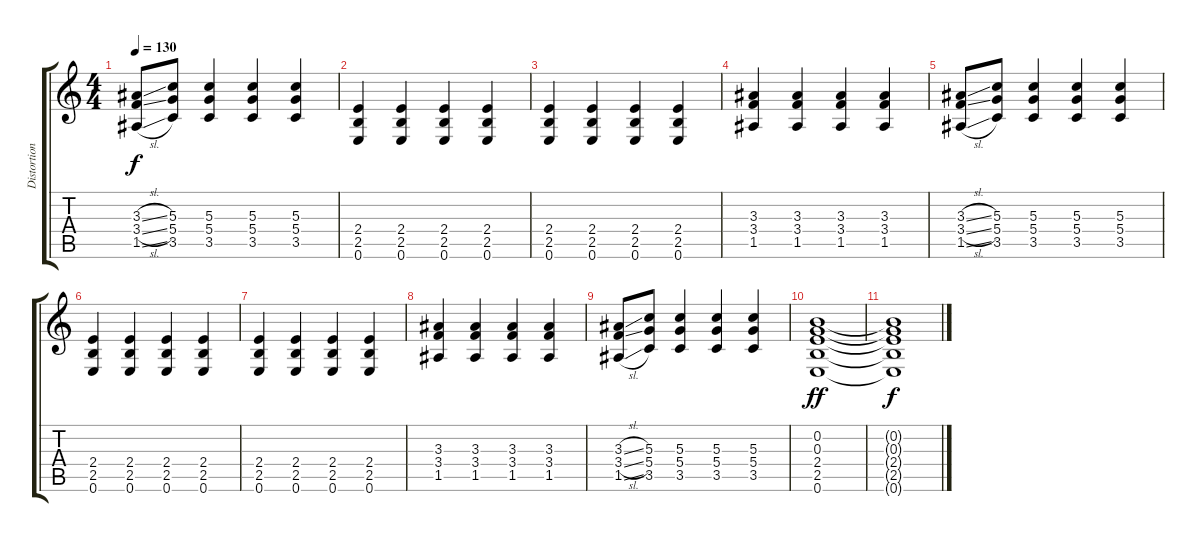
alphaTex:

\track ("Distortion Guitar 1" "Distortion") {instrument distortionguitar}
\staff {score tabs}
\tuning (E4 B3 G3 D3 A2 E2) {hide}
\ts (4 4)
\tempo 130
\clef g2
\ks c
(3.3{sl} 3.4{sl} 1.5{sl}).8{dy f} (5.3 5.4 3.5).8 (5.3 5.4 3.5).4 (5.3 5.4 3.5).4 (5.3 5.4 3.5).4 |
(2.4 2.5 0.6).4 (2.4 2.5 0.6).4 (2.4 2.5 0.6).4 (2.4 2.5 0.6).4 |
(2.4 2.5 0.6).4 (2.4 2.5 0.6).4 (2.4 2.5 0.6).4 (2.4 2.5 0.6).4 |
(3.3 3.4 1.5).4 (3.3 3.4 1.5).4 (3.3 3.4 1.5).4 (3.3 3.4 1.5).4 |
(3.3{sl} 3.4{sl} 1.5{sl}).8 (5.3 5.4 3.5).8 (5.3 5.4 3.5).4 (5.3 5.4 3.5).4 (5.3 5.4 3.5).4 |
(2.4 2.5 0.6).4 (2.4 2.5 0.6).4 (2.4 2.5 0.6).4 (2.4 2.5 0.6).4 |
(2.4 2.5 0.6).4 (2.4 2.5 0.6).4 (2.4 2.5 0.6).4 (2.4 2.5 0.6).4 |
(3.3 3.4 1.5).4 (3.3 3.4 1.5).4 (3.3 3.4 1.5).4 (3.3 3.4 1.5).4 |
(3.3{sl} 3.4{sl} 1.5{sl}).8 (5.3 5.4 3.5).8 (5.3 5.4 3.5).4 (5.3 5.4 3.5).4 (5.3 5.4 3.5).4 |
(0.2 0.3 2.4 2.5 0.6).1{dy ff} |
(0.2{t} 0.3{t} 2.4{t} 2.5{t} 0.6{t}).1{dy f}
